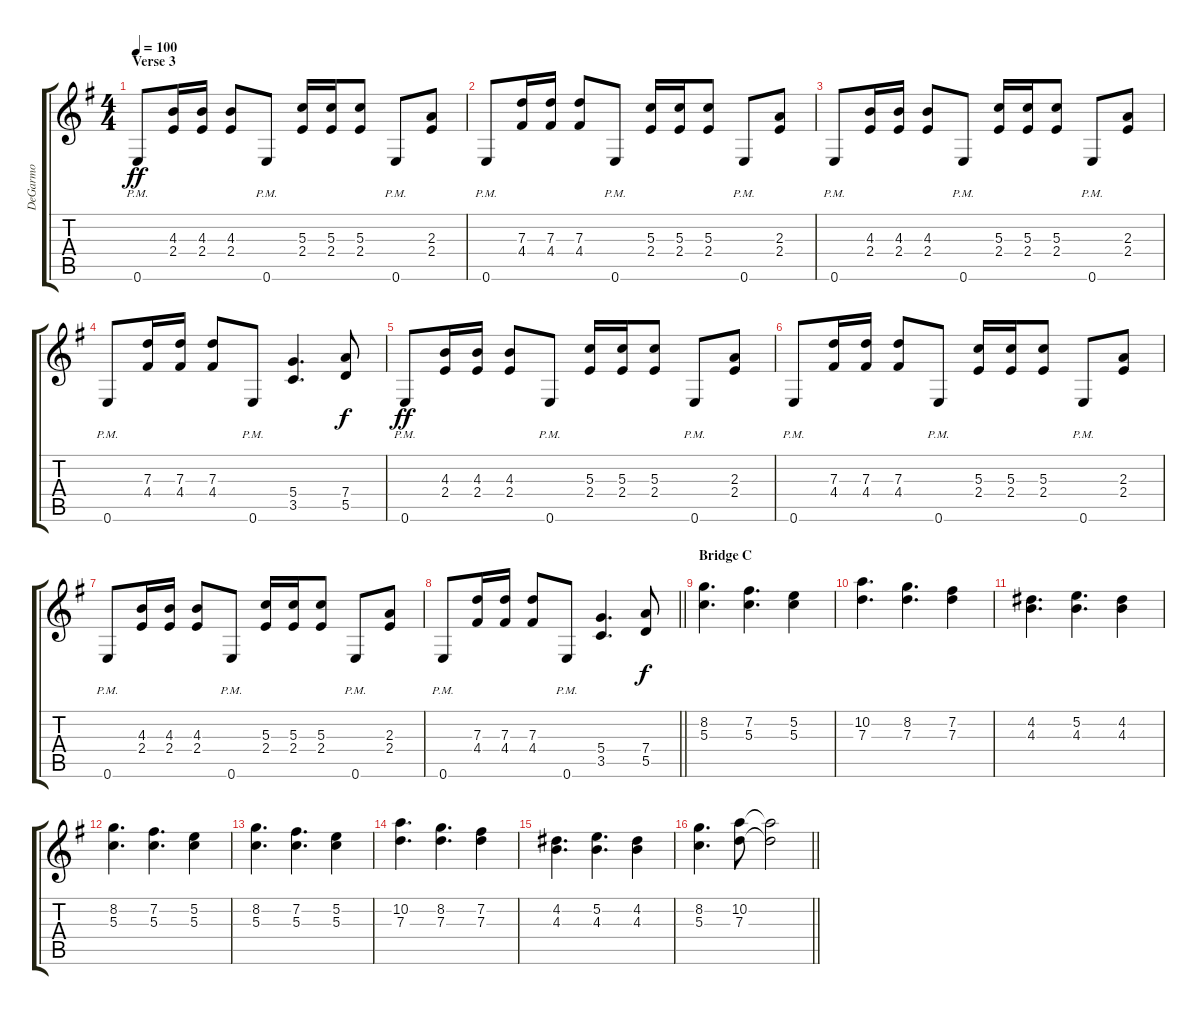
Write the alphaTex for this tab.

\track ("DeGarmo" "DeGarmo") {instrument overdrivenguitar}
\staff {score tabs}
\tuning (E4 B3 G3 D3 A2 E2) {hide}
\ts (4 4)
\section ("" "Verse 3")
\tempo 100
\clef g2
\ks g
0.6{pm}.8{dy ff} (4.3 2.4).16 (4.3 2.4).16 (4.3 2.4).8 0.6{pm}.8 (5.3 2.4).16 (5.3 2.4).16 (5.3 2.4).8 0.6{pm}.8 (2.3 2.4).8 |
0.6{pm}.8 (7.3 4.4).16 (7.3 4.4).16 (7.3 4.4).8 0.6{pm}.8 (5.3 2.4).16 (5.3 2.4).16 (5.3 2.4).8 0.6{pm}.8 (2.3 2.4).8 |
0.6{pm}.8 (4.3 2.4).16 (4.3 2.4).16 (4.3 2.4).8 0.6{pm}.8 (5.3 2.4).16 (5.3 2.4).16 (5.3 2.4).8 0.6{pm}.8 (2.3 2.4).8 |
0.6{pm}.8 (7.3 4.4).16 (7.3 4.4).16 (7.3 4.4).8 0.6{pm}.8 (5.4 3.5).4{d} (7.4 5.5).8{dy f} |
0.6{pm}.8{dy ff} (4.3 2.4).16 (4.3 2.4).16 (4.3 2.4).8 0.6{pm}.8 (5.3 2.4).16 (5.3 2.4).16 (5.3 2.4).8 0.6{pm}.8 (2.3 2.4).8 |
0.6{pm}.8 (7.3 4.4).16 (7.3 4.4).16 (7.3 4.4).8 0.6{pm}.8 (5.3 2.4).16 (5.3 2.4).16 (5.3 2.4).8 0.6{pm}.8 (2.3 2.4).8 |
0.6{pm}.8 (4.3 2.4).16 (4.3 2.4).16 (4.3 2.4).8 0.6{pm}.8 (5.3 2.4).16 (5.3 2.4).16 (5.3 2.4).8 0.6{pm}.8 (2.3 2.4).8 |
\barLineRight lightlight
0.6{pm}.8 (7.3 4.4).16 (7.3 4.4).16 (7.3 4.4).8 0.6{pm}.8 (5.4 3.5).4{d} (7.4 5.5).8{dy f} |
\section ("" "Bridge C")
(8.2 5.3).4{d} (7.2 5.3).4{d} (5.2 5.3).4 |
(10.2 7.3).4{d} (8.2 7.3).4{d} (7.2 7.3).4 |
(4.2 4.3).4{d} (5.2 4.3).4{d} (4.2 4.3).4 |
(8.2 5.3).4{d} (7.2 5.3).4{d} (5.2 5.3).4 |
(8.2 5.3).4{d} (7.2 5.3).4{d} (5.2 5.3).4 |
(10.2 7.3).4{d} (8.2 7.3).4{d} (7.2 7.3).4 |
(4.2 4.3).4{d} (5.2 4.3).4{d} (4.2 4.3).4 |
\barLineRight lightlight
(8.2 5.3).4{d} (10.2 7.3).8 (10.2{t} 7.3{t}).2
